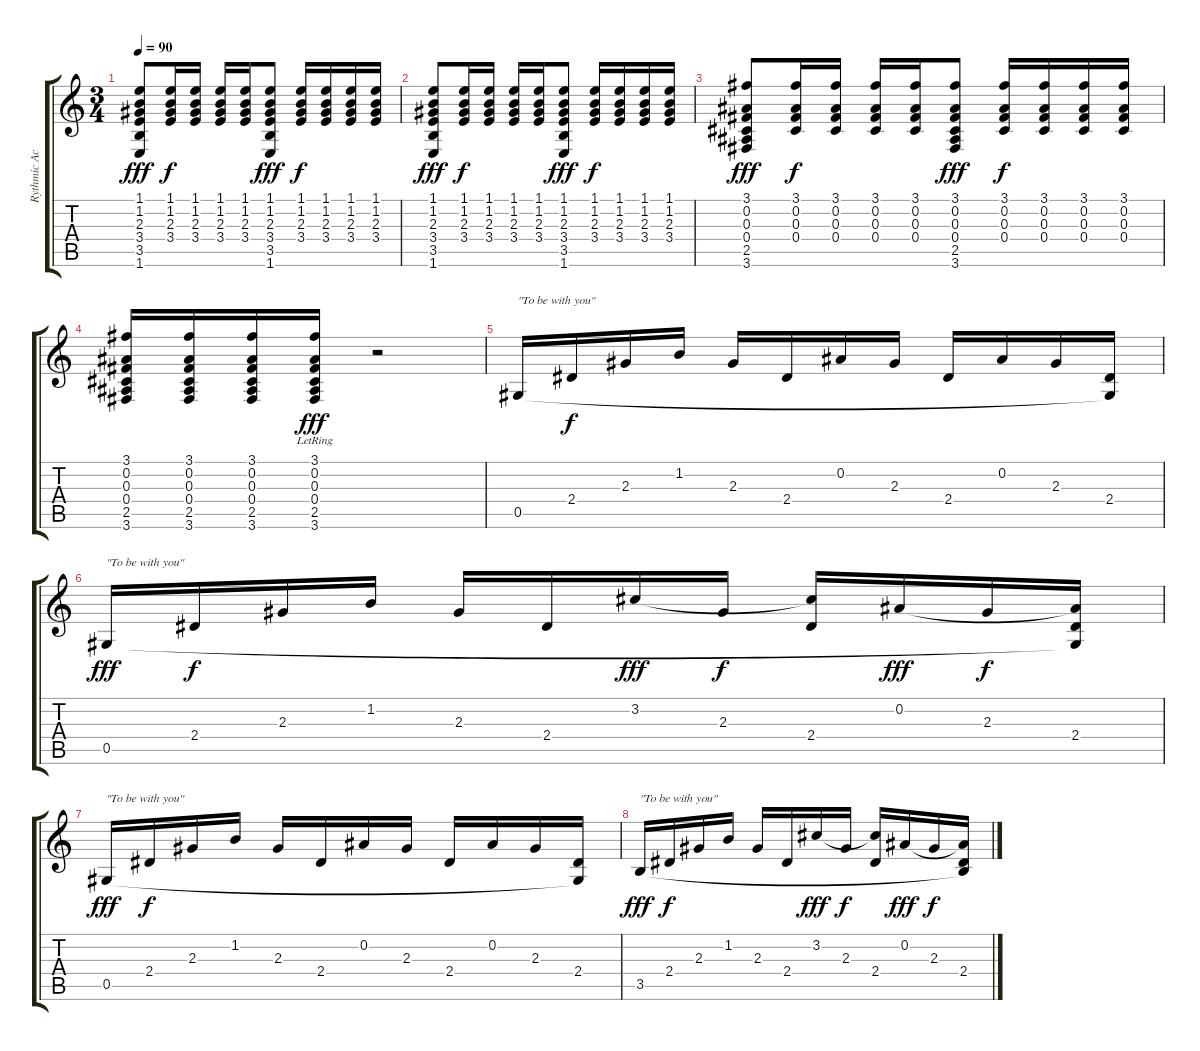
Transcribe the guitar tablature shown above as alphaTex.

\track ("Rythmic Acoustic Guitar" "Rythmic Ac") {instrument acousticguitarnylon}
\staff {score tabs}
\tuning (Eb4 Bb3 Gb3 Db3 Ab2 Eb2) {hide}
\ts (3 4)
\tempo 90
\clef g2
\ks c
(1.1 1.2 2.3 3.4 3.5 1.6).8{dy fff} (1.1 1.2 2.3 3.4).16{dy f} (1.1 1.2 2.3 3.4).16 (1.1 1.2 2.3 3.4).16 (1.1 1.2 2.3 3.4).16 (1.1 1.2 2.3 3.4 3.5 1.6).8{dy fff} (1.1 1.2 2.3 3.4).16{dy f} (1.1 1.2 2.3 3.4).16 (1.1 1.2 2.3 3.4).16 (1.1 1.2 2.3 3.4).16 |
(1.1 1.2 2.3 3.4 3.5 1.6).8{dy fff} (1.1 1.2 2.3 3.4).16{dy f} (1.1 1.2 2.3 3.4).16 (1.1 1.2 2.3 3.4).16 (1.1 1.2 2.3 3.4).16 (1.1 1.2 2.3 3.4 3.5 1.6).8{dy fff} (1.1 1.2 2.3 3.4).16{dy f} (1.1 1.2 2.3 3.4).16 (1.1 1.2 2.3 3.4).16 (1.1 1.2 2.3 3.4).16 |
(3.1 0.2 0.3 0.4 2.5 3.6).8{dy fff} (3.1 0.2 0.3 0.4).16{dy f} (3.1 0.2 0.3 0.4).16 (3.1 0.2 0.3 0.4).16 (3.1 0.2 0.3 0.4).16 (3.1 0.2 0.3 0.4 2.5 3.6).8{dy fff} (3.1 0.2 0.3 0.4).16{dy f} (3.1 0.2 0.3 0.4).16 (3.1 0.2 0.3 0.4).16 (3.1 0.2 0.3 0.4).16 |
(3.1 0.2 0.3 0.4 2.5 3.6).16 (3.1 0.2 0.3 0.4 2.5 3.6).16 (3.1 0.2 0.3 0.4 2.5 3.6).16 (3.1{lr} 0.2 0.3 0.4 2.5 3.6).16{dy fff} r.2 |
0.5.16{txt "\"To be with you\""} 2.4.16{dy f} 2.3.16 1.2.16 2.3.16 2.4.16 0.2.16 2.3.16 2.4.16 0.2.16 2.3.16 (2.4 0.5{t}).16 |
0.5.16{txt "\"To be with you\"" dy fff} 2.4.16{dy f} 2.3.16 1.2.16 2.3.16 2.4.16 3.2.16{dy fff} 2.3.16{dy f} (3.2{t} 2.4).16 0.2.16{dy fff} 2.3.16{dy f} (0.2{t} 2.4 0.5{t}).16 |
0.5.16{txt "\"To be with you\"" dy fff} 2.4.16{dy f} 2.3.16 1.2.16 2.3.16 2.4.16 0.2.16 2.3.16 2.4.16 0.2.16 2.3.16 (2.4 0.5{t}).16 |
3.5.16{txt "\"To be with you\"" dy fff} 2.4.16{dy f} 2.3.16 1.2.16 2.3.16 2.4.16 3.2.16{dy fff} 2.3.16{dy f} (3.2{t} 2.4).16 0.2.16{dy fff} 2.3.16{dy f} (0.2{t} 2.4 3.5{t}).16
